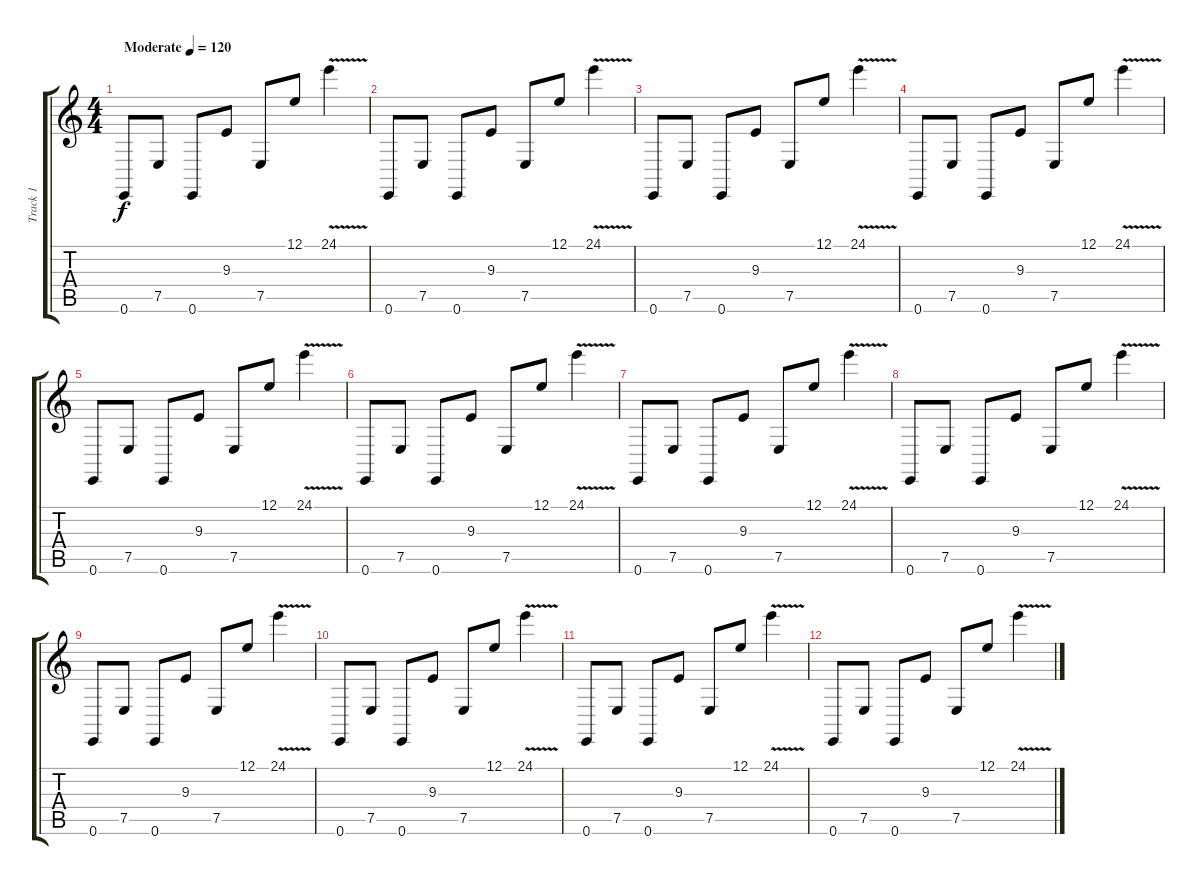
\track ("Track 1" "Track 1") {instrument altosax}
\staff {score tabs}
\tuning (E4 B3 G3 D3 A2 E2) {hide}
\ts (4 4)
\tempo (120 "Moderate")
\clef g2
\ks c
0.6.8{dy f instrument altosax} 7.5.8 0.6.8 9.3.8 7.5.8 12.1.8 24.1{v}.4 |
0.6.8 7.5.8 0.6.8 9.3.8 7.5.8 12.1.8 24.1{v}.4 |
0.6.8 7.5.8 0.6.8 9.3.8 7.5.8 12.1.8 24.1{v}.4 |
0.6.8 7.5.8 0.6.8 9.3.8 7.5.8 12.1.8 24.1{v}.4 |
0.6.8 7.5.8 0.6.8 9.3.8 7.5.8 12.1.8 24.1{v}.4 |
0.6.8 7.5.8 0.6.8 9.3.8 7.5.8 12.1.8 24.1{v}.4 |
0.6.8 7.5.8 0.6.8 9.3.8 7.5.8 12.1.8 24.1{v}.4 |
0.6.8 7.5.8 0.6.8 9.3.8 7.5.8 12.1.8 24.1{v}.4 |
0.6.8 7.5.8 0.6.8 9.3.8 7.5.8 12.1.8 24.1{v}.4 |
0.6.8 7.5.8 0.6.8 9.3.8 7.5.8 12.1.8 24.1{v}.4 |
0.6.8 7.5.8 0.6.8 9.3.8 7.5.8 12.1.8 24.1{v}.4 |
0.6.8 7.5.8 0.6.8 9.3.8 7.5.8 12.1.8 24.1{v}.4
